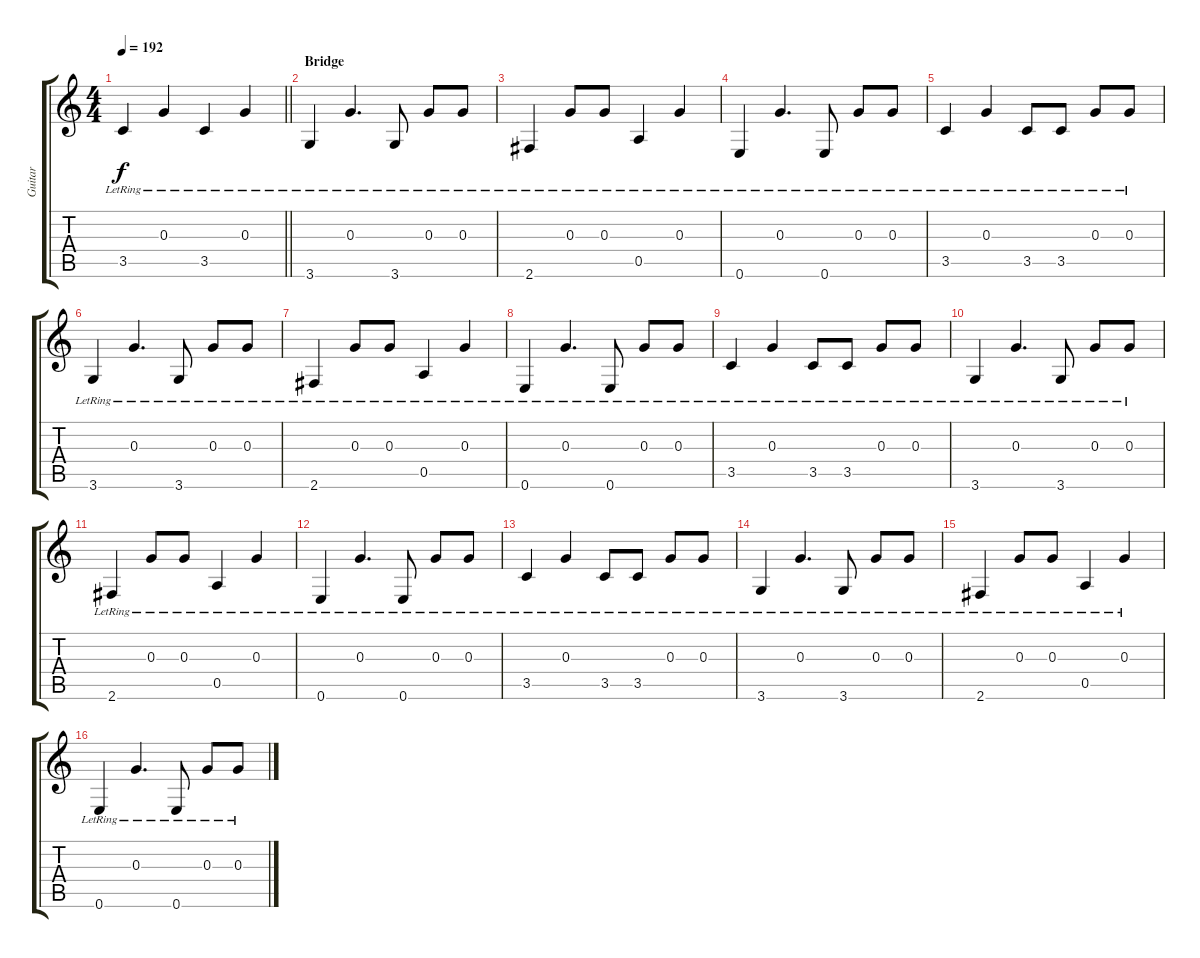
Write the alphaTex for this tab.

\track ("Guitar" "Guitar") {instrument acousticguitarsteel}
\staff {score tabs}
\tuning (E4 B3 G3 D3 A2 E2) {hide}
\ts (4 4)
\tempo 192
\clef g2
\barLineRight lightlight
\ks c
3.5{lr}.4{dy f} 0.3{lr}.4 3.5{lr}.4 0.3{lr}.4 |
\section ("" "Bridge")
3.6{lr}.4{volume 9} 0.3{lr}.4{d} 3.6{lr}.8 0.3{lr}.8 0.3{lr}.8 |
2.6{lr}.4 0.3{lr}.8 0.3{lr}.8 0.5{lr}.4 0.3{lr}.4 |
0.6{lr}.4 0.3{lr}.4{d} 0.6{lr}.8 0.3{lr}.8 0.3{lr}.8 |
3.5{lr}.4 0.3{lr}.4 3.5{lr}.8 3.5{lr}.8 0.3{lr}.8 0.3{lr}.8 |
3.6{lr}.4 0.3{lr}.4{d} 3.6{lr}.8 0.3{lr}.8 0.3{lr}.8 |
2.6{lr}.4 0.3{lr}.8 0.3{lr}.8 0.5{lr}.4 0.3{lr}.4 |
0.6{lr}.4 0.3{lr}.4{d} 0.6{lr}.8 0.3{lr}.8 0.3{lr}.8 |
3.5{lr}.4 0.3{lr}.4 3.5{lr}.8 3.5{lr}.8 0.3{lr}.8 0.3{lr}.8 |
3.6{lr}.4{volume 9} 0.3{lr}.4{d} 3.6{lr}.8 0.3{lr}.8 0.3{lr}.8 |
2.6{lr}.4 0.3{lr}.8 0.3{lr}.8 0.5{lr}.4 0.3{lr}.4 |
0.6{lr}.4 0.3{lr}.4{d} 0.6{lr}.8 0.3{lr}.8 0.3{lr}.8 |
3.5{lr}.4 0.3{lr}.4 3.5{lr}.8 3.5{lr}.8 0.3{lr}.8 0.3{lr}.8 |
3.6{lr}.4 0.3{lr}.4{d} 3.6{lr}.8 0.3{lr}.8 0.3{lr}.8 |
2.6{lr}.4 0.3{lr}.8 0.3{lr}.8 0.5{lr}.4 0.3{lr}.4 |
0.6{lr}.4 0.3{lr}.4{d} 0.6{lr}.8 0.3{lr}.8 0.3{lr}.8
